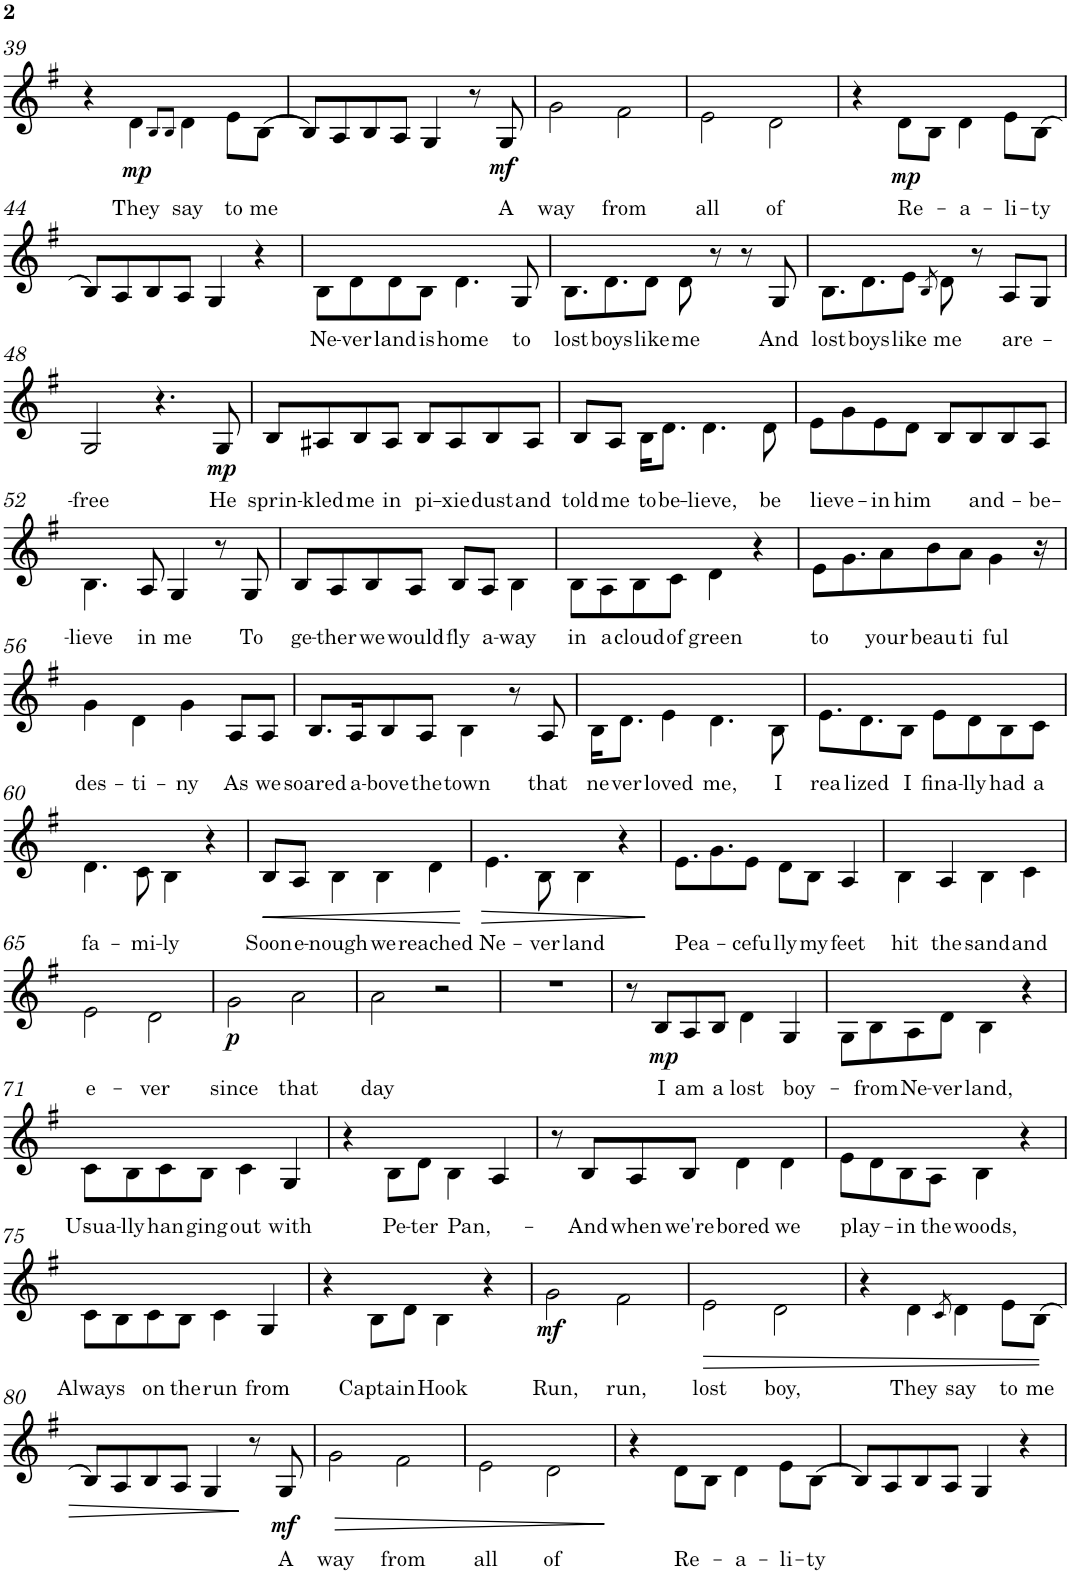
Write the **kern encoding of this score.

**kern	**text	**dynam
*part1	*part1	*part1
*staff1	*staff1	*staff1
*I"Piano	*	*
*I'Pno.	*	*
!!LO:PB:g=z
*clefG2	*	*
*k[f#]	*	*
*M2/2	*	*
*met(c|)	*	*
=39	=39	=39
4r	.	.
!	!LO:LY:b	!LO:DY:b
4d\	They	mp
8qB/L	.	.
8qB/J	.	.
!	!LO:LY:b	!
4d\	say	.
!	!LO:LY:b	!
8e\L	to	.
!	!LO:LY:b	!
(>8B\J	me	.
=40	=40	=40
8B/L)	.	.
8A/	.	.
8B/	.	.
8A/J	.	.
4G/	.	.
8r	.	.
!	!LO:LY:b	!LO:DY:b
8G/	A	mf
=41	=41	=41
!	!LO:LY:b	!
2g\	way	.
!	!LO:LY:b	!
2f#\	from	.
=42	=42	=42
!	!LO:LY:b	!
2e\	all	.
!	!LO:LY:b	!
2d\	of	.
=43	=43	=43
4r	.	.
!	!LO:LY:b	!LO:DY:b
8d\L	Re-	mp
8B\J	.	.
!	!LO:LY:b	!
4d\	a-	.
!	!LO:LY:b	!
8e\L	li-	.
!	!LO:LY:b	!
(>8B\J	ty	.
!!LO:LB:g=z
=44	=44	=44
8B/L)	.	.
8A/	.	.
8B/	.	.
8A/J	.	.
4G/	.	.
4r	.	.
=45	=45	=45
!	!LO:LY:b	!
8B\L	Ne-	.
!	!LO:LY:b	!
8d\	ver	.
!	!LO:LY:b	!
8d\	land	.
!	!LO:LY:b	!
8B\J	is	.
!	!LO:LY:b	!
4.d\	home	.
!	!LO:LY:b	!
8G/	to	.
=46	=46	=46
!	!LO:LY:b	!
8.B\L	lost	.
!	!LO:LY:b	!
8.d\	boys	.
!	!LO:LY:b	!
8d\J	like	.
!	!LO:LY:b	!
8d\	me	.
8r	.	.
8r	.	.
!	!LO:LY:b	!
8G/	And	.
=47	=47	=47
!	!LO:LY:b	!
8.B\L	lost	.
!	!LO:LY:b	!
8.d\	boys	.
!	!LO:LY:b	!
8e\J	like	.
8qB/	.	.
!	!LO:LY:b	!
8d\	me	.
8r	.	.
!	!LO:LY:b	!
8A/L	are-	.
8G/J	.	.
!!LO:LB:g=z
=48	=48	=48
!	!LO:LY:b	!
2G/	free	.
4.r	.	.
!	!LO:LY:b	!LO:DY:b
8G/	He	mp
=49	=49	=49
!	!LO:LY:b	!
8B/L	sprin-	.
!	!LO:LY:b	!
8A#X/	kled	.
!	!LO:LY:b	!
8B/	me	.
!	!LO:LY:b	!
8A#/J	in	.
!	!LO:LY:b	!
8B/L	pi-	.
!	!LO:LY:b	!
8A#/	xie	.
!	!LO:LY:b	!
8B/	dust	.
!	!LO:LY:b	!
8A#/J	and	.
=50	=50	=50
!	!LO:LY:b	!
8B/L	told	.
!	!LO:LY:b	!
8A/J	me	.
!	!LO:LY:b	!
16B\KL	to	.
!	!LO:LY:b	!
8.d\J	be-	.
!	!LO:LY:b	!
4.d\	lieve,	.
!	!LO:LY:b	!
8d\	be	.
=51	=51	=51
!	!LO:LY:b	!
8e\L	lieve-	.
8g\	.	.
!	!LO:LY:b	!
8e\	in	.
!	!LO:LY:b	!
8d\J	him	.
8B/L	.	.
!	!LO:LY:b	!
8B/	and-	.
8B/	.	.
!	!LO:LY:b	!
8A/J	be-	.
!!LO:LB:g=z
=52	=52	=52
!	!LO:LY:b	!
4.B\	lieve	.
!	!LO:LY:b	!
8A/	in	.
!	!LO:LY:b	!
4G/	me	.
8r	.	.
!	!LO:LY:b	!
8G/	To	.
=53	=53	=53
!	!LO:LY:b	!
8B/L	ge-	.
!	!LO:LY:b	!
8A/	ther	.
!	!LO:LY:b	!
8B/	we	.
!	!LO:LY:b	!
8A/J	would	.
!	!LO:LY:b	!
8B/L	fly	.
!	!LO:LY:b	!
8A/J	a-	.
!	!LO:LY:b	!
4B\	way	.
=54	=54	=54
!	!LO:LY:b	!
8B\L	in	.
!	!LO:LY:b	!
8A\	a	.
!	!LO:LY:b	!
8B\	cloud	.
!	!LO:LY:b	!
8c\J	of	.
!	!LO:LY:b	!
4d\	green	.
4r	.	.
=55	=55	=55
!	!LO:LY:b	!
8e\L	to	.
8.g\	.	.
!	!LO:LY:b	!
8a\	your	.
!	!LO:LY:b	!
8b\	beau	.
!	!LO:LY:b	!
8a\J	ti	.
!	!LO:LY:b	!
4g\	ful	.
16r	.	.
!!LO:LB:g=z
=56	=56	=56
!	!LO:LY:b	!
4g\	des-	.
!	!LO:LY:b	!
4d\	ti-	.
!	!LO:LY:b	!
4g\	ny	.
!	!LO:LY:b	!
8A/L	As	.
!	!LO:LY:b	!
8A/J	we	.
=57	=57	=57
!	!LO:LY:b	!
8.B/L	soared	.
!	!LO:LY:b	!
16A/K	a-	.
!	!LO:LY:b	!
8B/	bove	.
!	!LO:LY:b	!
8A/J	the	.
!	!LO:LY:b	!
4B\	town	.
8r	.	.
!	!LO:LY:b	!
8A/	that	.
=58	=58	=58
!	!LO:LY:b	!
16B\KL	ne	.
!	!LO:LY:b	!
8.d\J	ver	.
!	!LO:LY:b	!
4e\	loved	.
!	!LO:LY:b	!
4.d\	me,	.
!	!LO:LY:b	!
8B\	I	.
=59	=59	=59
!	!LO:LY:b	!
8.e\L	rea	.
!	!LO:LY:b	!
8.d\	lized	.
!	!LO:LY:b	!
8B\J	I	.
!	!LO:LY:b	!
8e\L	fina-	.
!	!LO:LY:b	!
8d\	lly	.
!	!LO:LY:b	!
8B\	had	.
!	!LO:LY:b	!
8c\J	a	.
!!LO:LB:g=z
=60	=60	=60
!	!LO:LY:b	!
4.d\	fa-	.
!	!LO:LY:b	!
8c\	mi-	.
!	!LO:LY:b	!
4B\	ly	.
4r	.	.
=61	=61	=61
!	!LO:LY:b	!LO:HP:b
8B/L	Soon	<
!	!LO:LY:b	!
8A/J	e-	.
!	!LO:LY:b	!
4B\	nough	.
!	!LO:LY:b	!
4B\	we	.
!	!LO:LY:b	!
4d\	reached	.
.	.	[
=62	=62	=62
!	!LO:LY:b	!LO:HP:b
4.e\	Ne-	>
!	!LO:LY:b	!
8B\	ver	.
!	!LO:LY:b	!
4B\	land	.
4r	.	.
.	.	]
=63	=63	=63
!	!LO:LY:b	!
8.e\L	Pea-	.
8.g\	.	.
!	!LO:LY:b	!
8e\J	cefu	.
!	!LO:LY:b	!
8d\L	lly	.
!	!LO:LY:b	!
8B\J	my	.
!	!LO:LY:b	!
4A/	feet	.
=64	=64	=64
!	!LO:LY:b	!
4B\	hit	.
!	!LO:LY:b	!
4A/	the	.
!	!LO:LY:b	!
4B\	sand	.
!	!LO:LY:b	!
4c\	and	.
!!LO:LB:g=z
=65	=65	=65
!	!LO:LY:b	!
2e\	e-	.
!	!LO:LY:b	!
2d\	ver	.
=66	=66	=66
!	!LO:LY:b	!LO:DY:b
2g\	since	p
!	!LO:LY:b	!
2a\	that	.
=67	=67	=67
!	!LO:LY:b	!
2a\	day	.
2r	.	.
=68	=68	=68
1r	.	.
=69	=69	=69
8r	.	.
!	!LO:LY:b	!LO:DY:b
8B/L	I	mp
!	!LO:LY:b	!
8A/	am	.
!	!LO:LY:b	!
8B/J	a	.
!	!LO:LY:b	!
4d\	lost	.
!	!LO:LY:b	!
4G/	boy-	.
=70	=70	=70
8G\L	.	.
!	!LO:LY:b	!
8B\	from	.
!	!LO:LY:b	!
8A\	Ne-	.
!	!LO:LY:b	!
8d\J	ver	.
!	!LO:LY:b	!
4B\	land,	.
4r	.	.
!!LO:LB:g=z
=71	=71	=71
!	!LO:LY:b	!
8c\L	Usua-	.
!	!LO:LY:b	!
8B\	lly	.
!	!LO:LY:b	!
8c\	han	.
!	!LO:LY:b	!
8B\J	ging	.
!	!LO:LY:b	!
4c\	out	.
!	!LO:LY:b	!
4G/	with	.
=72	=72	=72
4r	.	.
!	!LO:LY:b	!
8B\L	Pe-	.
!	!LO:LY:b	!
8d\J	ter	.
!	!LO:LY:b	!
4B\	Pan,-	.
4A/	.	.
=73	=73	=73
8r	.	.
!	!LO:LY:b	!
8B/L	And	.
!	!LO:LY:b	!
8A/	when	.
!	!LO:LY:b	!
8B/J	we're	.
!	!LO:LY:b	!
4d\	bored	.
!	!LO:LY:b	!
4d\	we	.
=74	=74	=74
!	!LO:LY:b	!
8e\L	play-	.
8d\	.	.
!	!LO:LY:b	!
8B\	in	.
!	!LO:LY:b	!
8A\J	the	.
!	!LO:LY:b	!
4B\	woods,	.
4r	.	.
!!LO:LB:g=z
=75	=75	=75
!	!LO:LY:b	!
8c\L	Always	.
8B\	.	.
!	!LO:LY:b	!
8c\	on	.
!	!LO:LY:b	!
8B\J	the	.
!	!LO:LY:b	!
4c\	run	.
!	!LO:LY:b	!
4G/	from	.
=76	=76	=76
4r	.	.
!	!LO:LY:b	!
8B\L	Captain	.
8d\J	.	.
!	!LO:LY:b	!
4B\	Hook	.
4r	.	.
=77	=77	=77
!	!LO:LY:b	!LO:DY:b
2g\	Run,	mf
!	!LO:LY:b	!
2f#\	run,	.
=78	=78	=78
!	!LO:LY:b	!LO:HP:b
2e\	lost	>
!	!LO:LY:b	!
2d\	boy,	.
=79	=79	=79
4r	.	.
!	!LO:LY:b	!
4d\	They	.
8qc/	.	.
!	!LO:LY:b	!
4d\	say	.
!	!LO:LY:b	!
8e\L	to	.
!	!LO:LY:b	!
(>8B\J	me	.
!!LO:LB:g=z
=80	=80	=80
8B/L)	.	.
8A/	.	.
8B/	.	.
8A/J	.	.
4G/	.	.
8r	.	]
!	!LO:LY:b	!LO:DY:b
8G/	A	mf
=81	=81	=81
!	!LO:LY:b	!LO:HP:b
2g\	way	>
!	!LO:LY:b	!
2f#\	from	.
=82	=82	=82
!	!LO:LY:b	!
2e\	all	.
!	!LO:LY:b	!
2d\	of	.
.	.	]
=83	=83	=83
4r	.	.
!	!LO:LY:b	!
8d\L	Re-	.
8B\J	.	.
!	!LO:LY:b	!
4d\	a-	.
!	!LO:LY:b	!
8e\L	li-	.
!	!LO:LY:b	!
(>8B\J	ty	.
=84	=84	=84
8B/L)	.	.
8A/	.	.
8B/	.	.
8A/J	.	.
4G/	.	.
4r	.	.
=	=	=
*-	*-	*-
